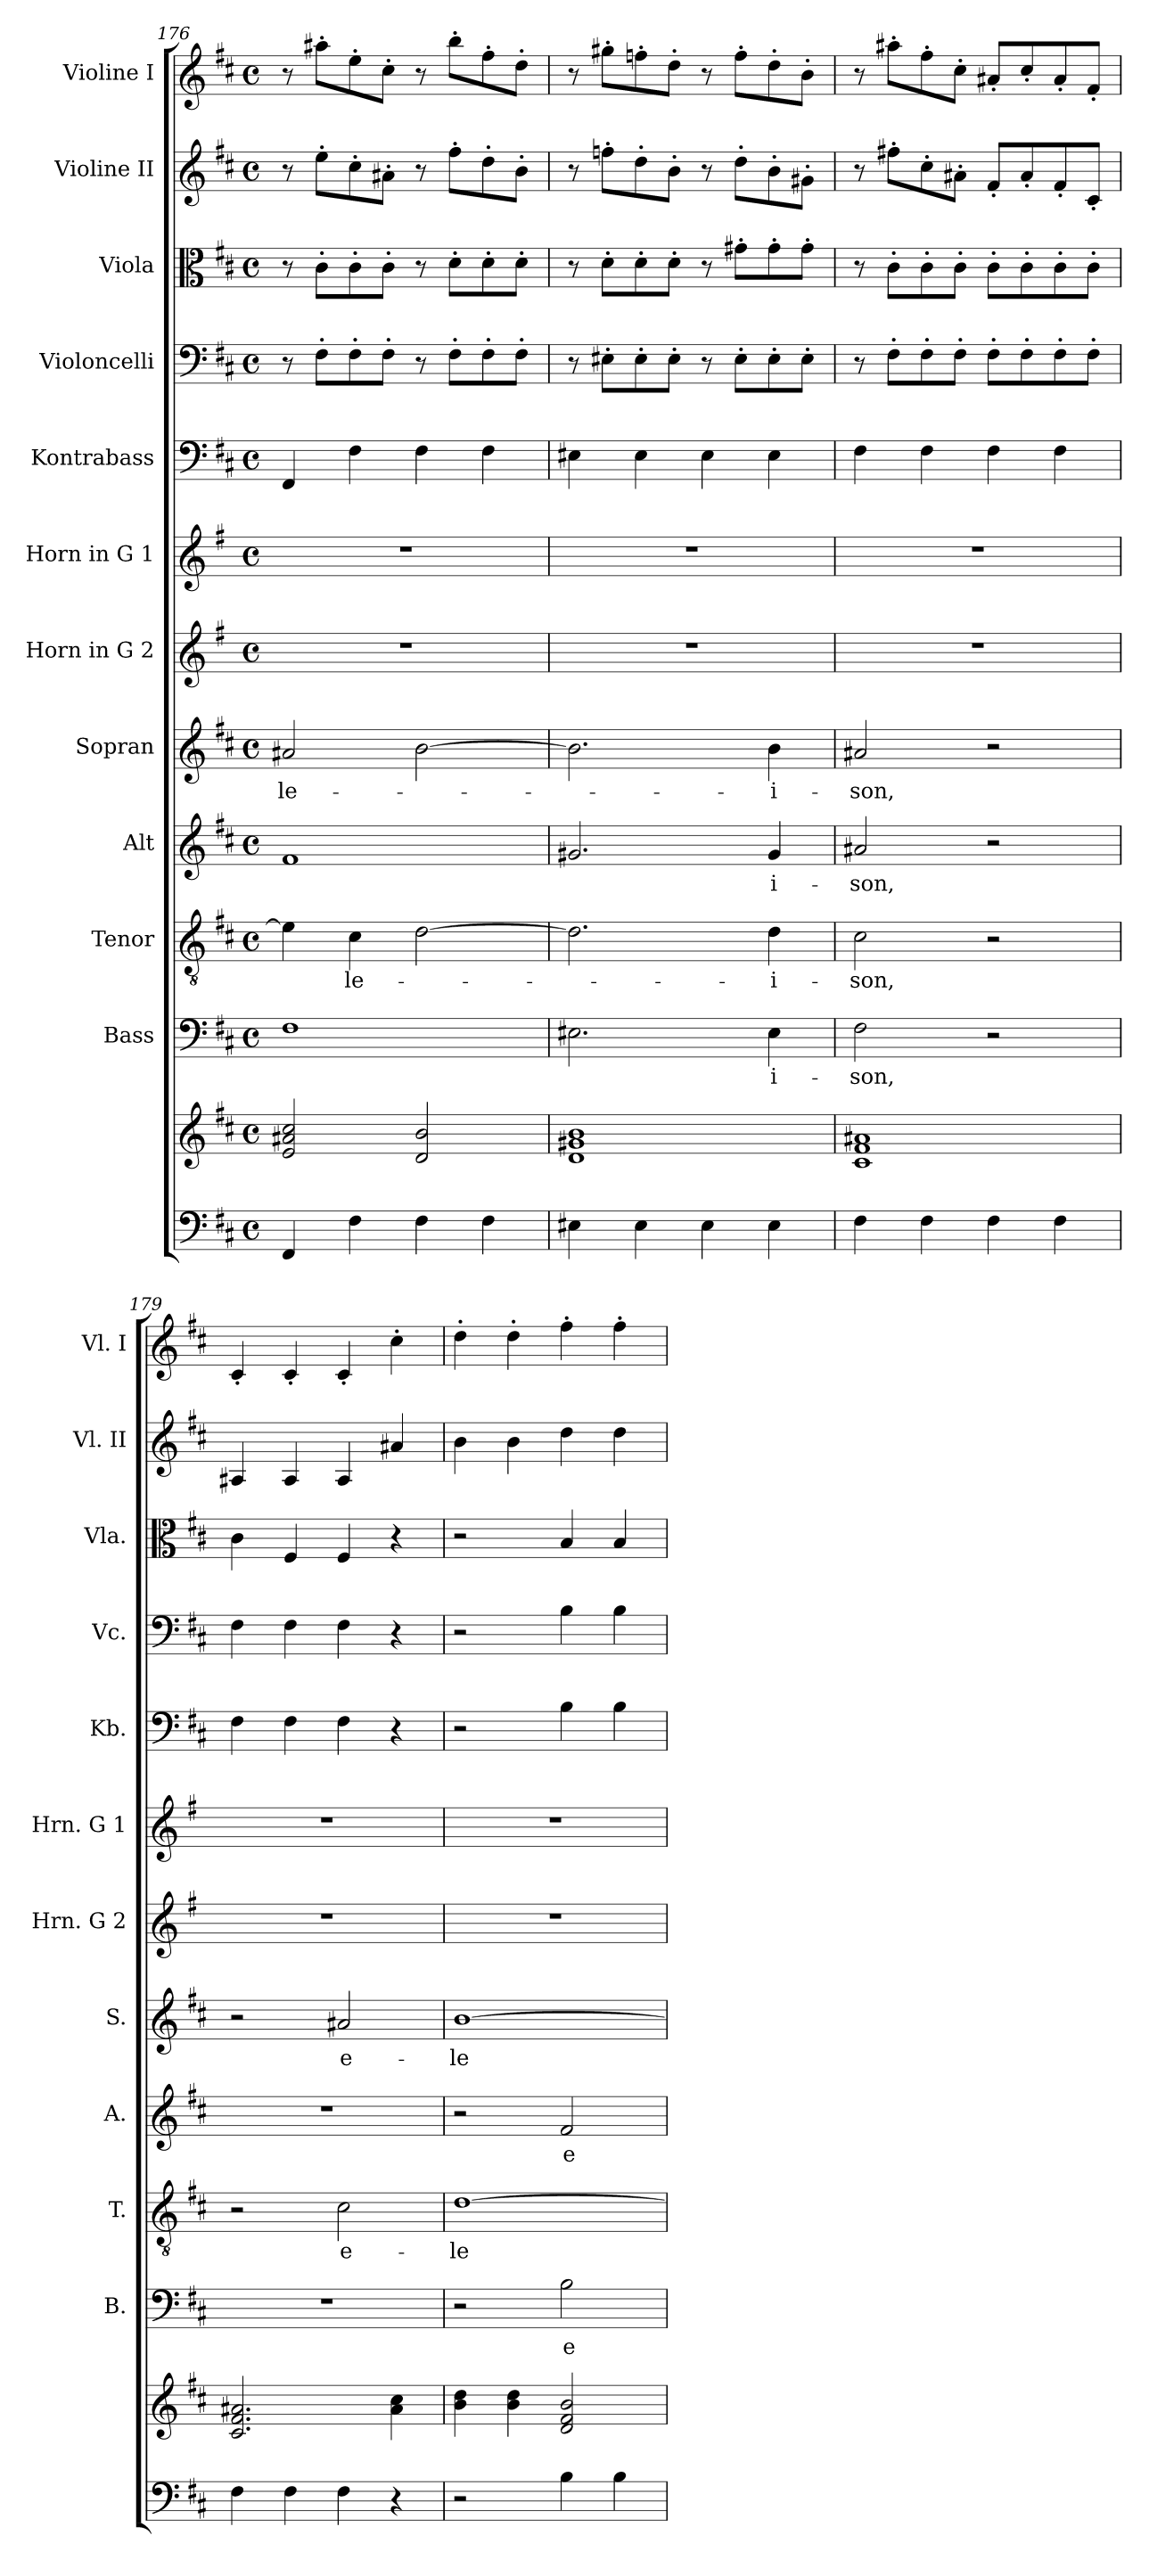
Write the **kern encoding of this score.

**kern	**kern	**kern	**text	**kern	**text	**kern	**text	**kern	**text	**kern	**kern	**kern	**kern	**kern	**kern	**kern
*part12	*part12	*part11	*part11	*part10	*part10	*part9	*part9	*part8	*part8	*part7	*part6	*part5	*part4	*part3	*part2	*part1
*staff13	*staff12	*staff11	*staff11	*staff10	*staff10	*staff9	*staff9	*staff8	*staff8	*staff7	*staff6	*staff5	*staff4	*staff3	*staff2	*staff1
*	*	*I"Bass	*	*I"Tenor	*	*I"Alt	*	*I"Sopran	*	*I"Horn in G 2	*I"Horn in G 1	*I"Kontrabass	*I"Violoncelli	*I"Viola	*I"Violine II	*I"Violine I
*	*	*I'B.	*	*I'T.	*	*I'A.	*	*I'S.	*	*I'Hrn. G 2	*I'Hrn. G 1	*I'Kb.	*I'Vc.	*I'Vla.	*I'Vl. II	*I'Vl. I
*clefF4	*clefG2	*clefF4	*	*clefGv2	*	*clefG2	*	*clefG2	*	*clefG2	*clefG2	*clefF4	*clefF4	*clefC3	*clefG2	*clefG2
*	*	*	*	*	*	*	*	*	*	*ITrd3c5	*ITrd3c5	*ITrd7c12	*	*	*	*
*k[f#c#]	*k[f#c#]	*k[f#c#]	*	*k[f#c#]	*	*k[f#c#]	*	*k[f#c#]	*	*k[f#c#]	*k[f#c#]	*k[f#c#]	*k[f#c#]	*k[f#c#]	*k[f#c#]	*k[f#c#]
*D:	*D:	*D:	*	*D:	*	*D:	*	*D:	*	*D:	*D:	*D:	*D:	*D:	*D:	*D:
*M4/4	*M4/4	*M4/4	*	*M4/4	*	*M4/4	*	*M4/4	*	*M4/4	*M4/4	*M4/4	*M4/4	*M4/4	*M4/4	*M4/4
*met(c)	*met(c)	*met(c)	*	*met(c)	*	*met(c)	*	*met(c)	*	*met(c)	*met(c)	*met(c)	*met(c)	*met(c)	*met(c)	*met(c)
=176	=176	=176	=176	=176	=176	=176	=176	=176	=176	=176	=176	=176	=176	=176	=176	=176
!	!	!	!	!	!	!	!	!	!LO:LY:b	!	!	!	!	!	!	!
4FF#/	2e/ 2a#X/ 2cc#/	1F#	.	4e\]	.	1f#	.	2a#X/	-le-	1r	1r	4FFF#/	8r	8r	8r	8r
.	.	.	.	.	.	.	.	.	.	.	.	.	8F#'>\L	8c#'>\L	8ee'>\L	8aa#X'>\L
!	!	!	!	!	!LO:LY:b	!	!	!	!	!	!	!	!	!	!	!
4F#\	.	.	.	4c#\	-le-	.	.	.	.	.	.	4FF#\	8F#'>\	8c#'>\	8cc#'>\	8ee'>\
.	.	.	.	.	.	.	.	.	.	.	.	.	8F#'>\J	8c#'>\J	8a#X'>\J	8cc#'>\J
4F#\	2d/ 2b/	.	.	[2d\	.	.	.	[2b\	.	.	.	4FF#\	8r	8r	8r	8r
.	.	.	.	.	.	.	.	.	.	.	.	.	8F#'>\L	8d'>\L	8ff#'>\L	8bb'>\L
4F#\	.	.	.	.	.	.	.	.	.	.	.	4FF#\	8F#'>\	8d'>\	8dd'>\	8ff#'>\
.	.	.	.	.	.	.	.	.	.	.	.	.	8F#'>\J	8d'>\J	8b'>\J	8dd'>\J
!!LO:PB:g=z
=177	=177	=177	=177	=177	=177	=177	=177	=177	=177	=177	=177	=177	=177	=177	=177	=177
4E#X\	1d 1g#X 1b	2.E#X\	.	2.d\]	.	2.g#X/	.	2.b\]	.	1r	1r	4EE#X\	8r	8r	8r	8r
.	.	.	.	.	.	.	.	.	.	.	.	.	8E#X'>\L	8d'>\L	8ffn'>\L	8gg#X'>\L
4E#\	.	.	.	.	.	.	.	.	.	.	.	4EE#\	8E#'>\	8d'>\	8dd'>\	8ffn'>\
.	.	.	.	.	.	.	.	.	.	.	.	.	8E#'>\J	8d'>\J	8b'>\J	8dd'>\J
4E#\	.	.	.	.	.	.	.	.	.	.	.	4EE#\	8r	8r	8r	8r
.	.	.	.	.	.	.	.	.	.	.	.	.	8E#'>\L	8g#X'>\L	8dd'>\L	8ff'>\L
!	!	!	!LO:LY:b	!	!LO:LY:b	!	!LO:LY:b	!	!LO:LY:b	!	!	!	!	!	!	!
4E#\	.	4E#\	-i-	4d\	-i-	4g#/	-i-	4b\	-i-	.	.	4EE#\	8E#'>\	8g#'>\	8b'>\	8dd'>\
.	.	.	.	.	.	.	.	.	.	.	.	.	8E#'>\J	8g#'>\J	8g#X'>\J	8b'>\J
=178	=178	=178	=178	=178	=178	=178	=178	=178	=178	=178	=178	=178	=178	=178	=178	=178
!	!	!	!LO:LY:b	!	!LO:LY:b	!	!LO:LY:b	!	!LO:LY:b	!	!	!	!	!	!	!
4F#\	1c# 1f# 1a#X	2F#\	-son,	2c#\	-son,	2a#X/	-son,	2a#X/	-son,	1r	1r	4FF#\	8r	8r	8r	8r
.	.	.	.	.	.	.	.	.	.	.	.	.	8F#'>\L	8c#'>\L	8ff#X'>\L	8aa#X'>\L
4F#\	.	.	.	.	.	.	.	.	.	.	.	4FF#\	8F#'>\	8c#'>\	8cc#'>\	8ff#'>\
.	.	.	.	.	.	.	.	.	.	.	.	.	8F#'>\J	8c#'>\J	8a#X'>\J	8cc#'>\J
4F#\	.	2r	.	2r	.	2r	.	2r	.	.	.	4FF#\	8F#'>\L	8c#'>\L	8f#'</L	8a#X'</L
.	.	.	.	.	.	.	.	.	.	.	.	.	8F#'>\	8c#'>\	8a#'</	8cc#'</
4F#\	.	.	.	.	.	.	.	.	.	.	.	4FF#\	8F#'>\	8c#'>\	8f#'</	8a#'</
.	.	.	.	.	.	.	.	.	.	.	.	.	8F#'>\J	8c#'>\J	8c#'</J	8f#'</J
=179	=179	=179	=179	=179	=179	=179	=179	=179	=179	=179	=179	=179	=179	=179	=179	=179
4F#\	2.c#/ 2.f#/ 2.a#X/	1r	.	2r	.	1r	.	2r	.	1r	1r	4FF#\	4F#\	4c#\	4A#X/	4c#'</
4F#\	.	.	.	.	.	.	.	.	.	.	.	4FF#\	4F#\	4F#/	4A#/	4c#'</
!	!	!	!	!	!LO:LY:b	!	!	!	!LO:LY:b	!	!	!	!	!	!	!
4F#\	.	.	.	2c#\	e-	.	.	2a#X/	e-	.	.	4FF#\	4F#\	4F#/	4A#/	4c#'</
4r	4a#\ 4cc#\	.	.	.	.	.	.	.	.	.	.	4r	4r	4r	4a#X/	4cc#'>\
=180	=180	=180	=180	=180	=180	=180	=180	=180	=180	=180	=180	=180	=180	=180	=180	=180
!	!	!	!	!	!LO:LY:b	!	!	!	!LO:LY:b	!	!	!	!	!	!	!
2r	4b\ 4dd\	2r	.	[1d	-le-	2r	.	[1b	-le-	1r	1r	2r	2r	2r	4b\	4dd'>\
.	4b\ 4dd\	.	.	.	.	.	.	.	.	.	.	.	.	.	4b\	4dd'>\
!	!	!	!LO:LY:b	!	!	!	!LO:LY:b	!	!	!	!	!	!	!	!	!
4B\	2d/ 2f#/ 2b/	2B\	e-	.	.	2f#/	e-	.	.	.	.	4BB\	4B\	4B/	4dd\	4ff#'>\
4B\	.	.	.	.	.	.	.	.	.	.	.	4BB\	4B\	4B/	4dd\	4ff#'>\
=	=	=	=	=	=	=	=	=	=	=	=	=	=	=	=	=
*-	*-	*-	*-	*-	*-	*-	*-	*-	*-	*-	*-	*-	*-	*-	*-	*-
